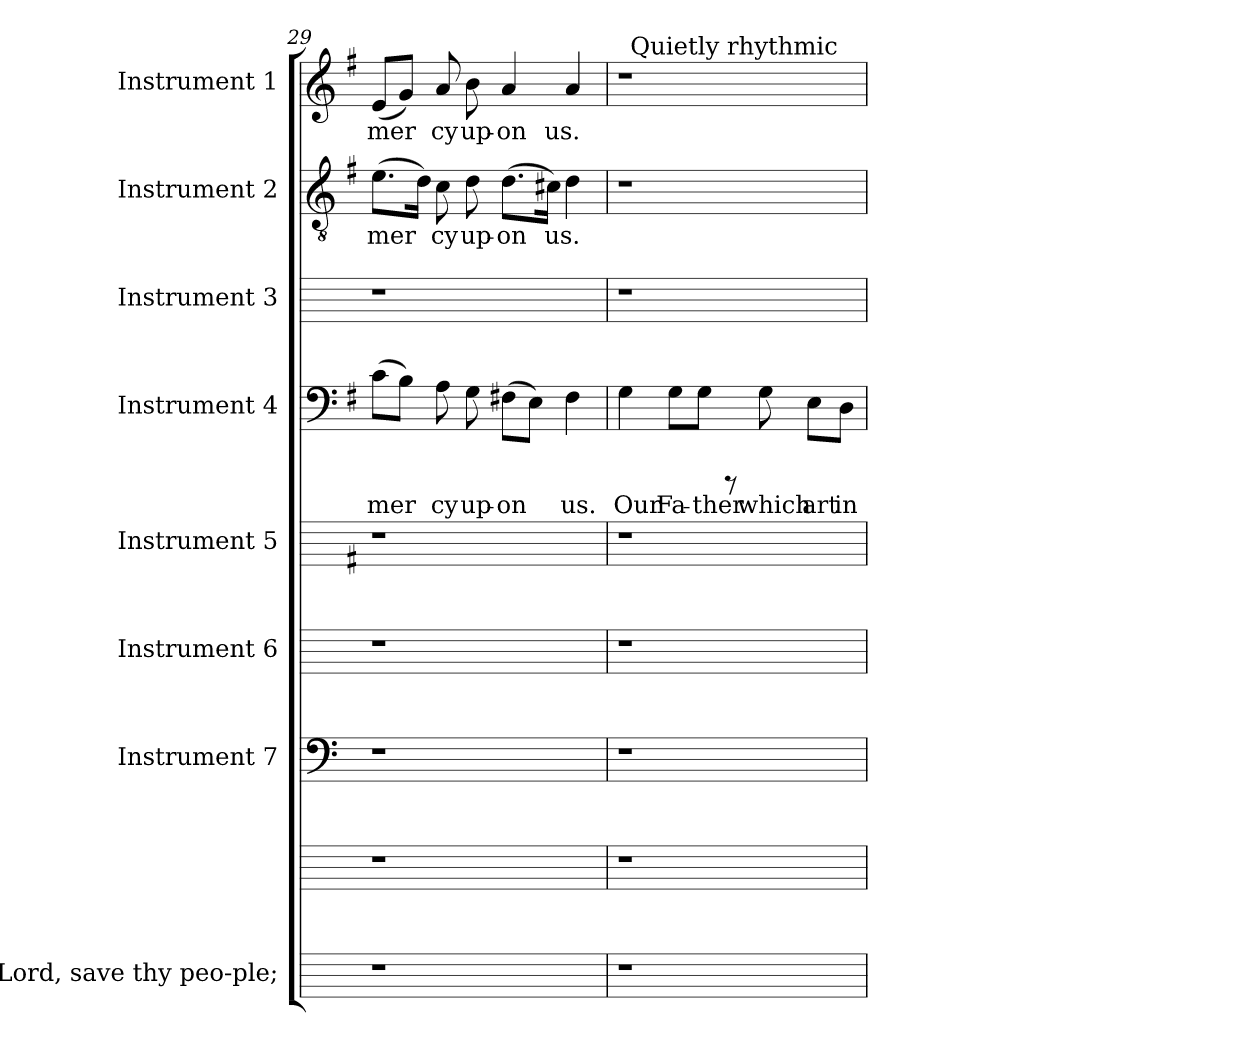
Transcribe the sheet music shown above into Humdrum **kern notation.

**kern	**kern	**kern	**kern	**kern	**kern	**text	**kern	**kern	**text	**kern	**text
*part9	*part8	*part7	*part6	*part5	*part4	*part4	*part3	*part2	*part2	*part1	*part1
*staff9	*staff8	*staff7	*staff6	*staff5	*staff4	*staff4	*staff3	*staff2	*staff2	*staff1	*staff1
*I"O Lord, save thy peo-ple;	*	*I"Instrument 7	*I"Instrument 6	*I"Instrument 5	*I"Instrument 4	*	*I"Instrument 3	*I"Instrument 2	*	*I"Instrument 1	*
*	*	*clefF4	*	*	*clefF4	*	*	*clefGv2	*	*clefG2	*
*	*	*	*	*ITrd-3c-5	*	*	*	*ITrd-3c-5	*	*ITrd-3c-5	*
*k[]	*k[]	*k[]	*k[]	*k[]	*k[f#]	*	*k[]	*k[]	*	*k[]	*
*C:	*C:	*C:	*C:	*C:	*G:	*	*C:	*C:	*	*C:	*
=29	=29	=29	=29	=29	=29	=29	=29	=29	=29	=29	=29
!	!	!	!	!	!	!LO:LY:b:cj	!	!	!LO:LY:b:cj	!	!LO:LY:b:cj
1r	1r	1r	1r	1r	(>8c\L	mer-	1r	(>8.a\L	mer-	(<8a/L	mer-
!	!	!	!	!	!	!LO:LY:b:cj	!	!	!	!	!LO:LY:b:cj
.	.	.	.	.	8B\J)	--	.	.	.	8cc/J)	--
!	!	!	!	!	!	!	!	!	!LO:LY:b:cj	!	!
.	.	.	.	.	.	.	.	16g\J)	--	.	.
!	!	!	!	!	!	!LO:LY:b:cj	!	!	!LO:LY:b:cj	!	!LO:LY:b:cj
.	.	.	.	.	8A\	-cy	.	8f\	-cy	8dd/	-cy
!	!	!	!	!	!	!LO:LY:b:cj	!	!	!LO:LY:b:cj	!	!LO:LY:b:cj
.	.	.	.	.	8G\	up-	.	8g\	up-	8ee\	up-
!	!	!	!	!	!	!LO:LY:b:cj	!	!	!LO:LY:b:cj	!	!LO:LY:b:cj
.	.	.	.	.	(>8F#X\L	-on	.	(>8.g\L	-on	4dd/	-on
!	!	!	!	!	!	!LO:LY:b:cj	!	!	!	!	!
.	.	.	.	.	8E\J)	.	.	.	.	.	.
!	!	!	!	!	!	!	!	!	!LO:LY:b:cj	!	!
.	.	.	.	.	.	.	.	16f#X\J)	.	.	.
!	!	!	!	!	!	!LO:LY:b:cj	!	!	!LO:LY:b:cj	!	!LO:LY:b:cj
.	.	.	.	.	4F#\	us.	.	4g\	us.	4dd/	us.
!!LO:PB:g=z
=30	=30	=30!	=30	=30!	=30!	=30!	=30!	=30!	=30!	=30!	=30!
!	!	!	!	!	!	!LO:LY:b:cj	!	!	!	!	!
*	*	*	*	*	*	*	*	*	*	*^	*
1r	1r	1r	1r	1r	4G\	Our	1r	1r	.	1r	32ryy	.
!	!	!	!	!	!	!	!	!	!	!	!LO:TX:a:t=Quietly rhythmic	!
.	.	.	.	.	.	.	.	.	.	.	2ryy	.
!	!	!	!	!	!	!LO:LY:b:cj	!	!	!	!	!	!
.	.	.	.	.	8G\L	Fa-	.	.	.	.	.	.
!	!	!	!	!	!	!LO:LY:b:cj	!	!	!	!	!	!
.	.	.	.	.	8G\J	-ther	.	.	.	.	.	.
.	.	.	.	.	8rCCC	.	.	.	.	.	.	.
.	.	.	.	.	.	.	.	.	.	.	4...ryy	.
!	!	!	!	!	!	!LO:LY:b:cj	!	!	!	!	!	!
.	.	.	.	.	8G\	which	.	.	.	.	.	.
!	!	!	!	!	!	!LO:LY:b:cj	!	!	!	!	!	!
.	.	.	.	.	8E\L	art	.	.	.	.	.	.
!	!	!	!	!	!	!LO:LY:b:cj	!	!	!	!	!	!
.	.	.	.	.	8D\J	in	.	.	.	.	.	.
*	*	*	*	*	*	*	*	*	*	*v	*v	*
=	=	=	=	=	=	=	=	=	=	=	=
*-	*-	*-	*-	*-	*-	*-	*-	*-	*-	*-	*-
